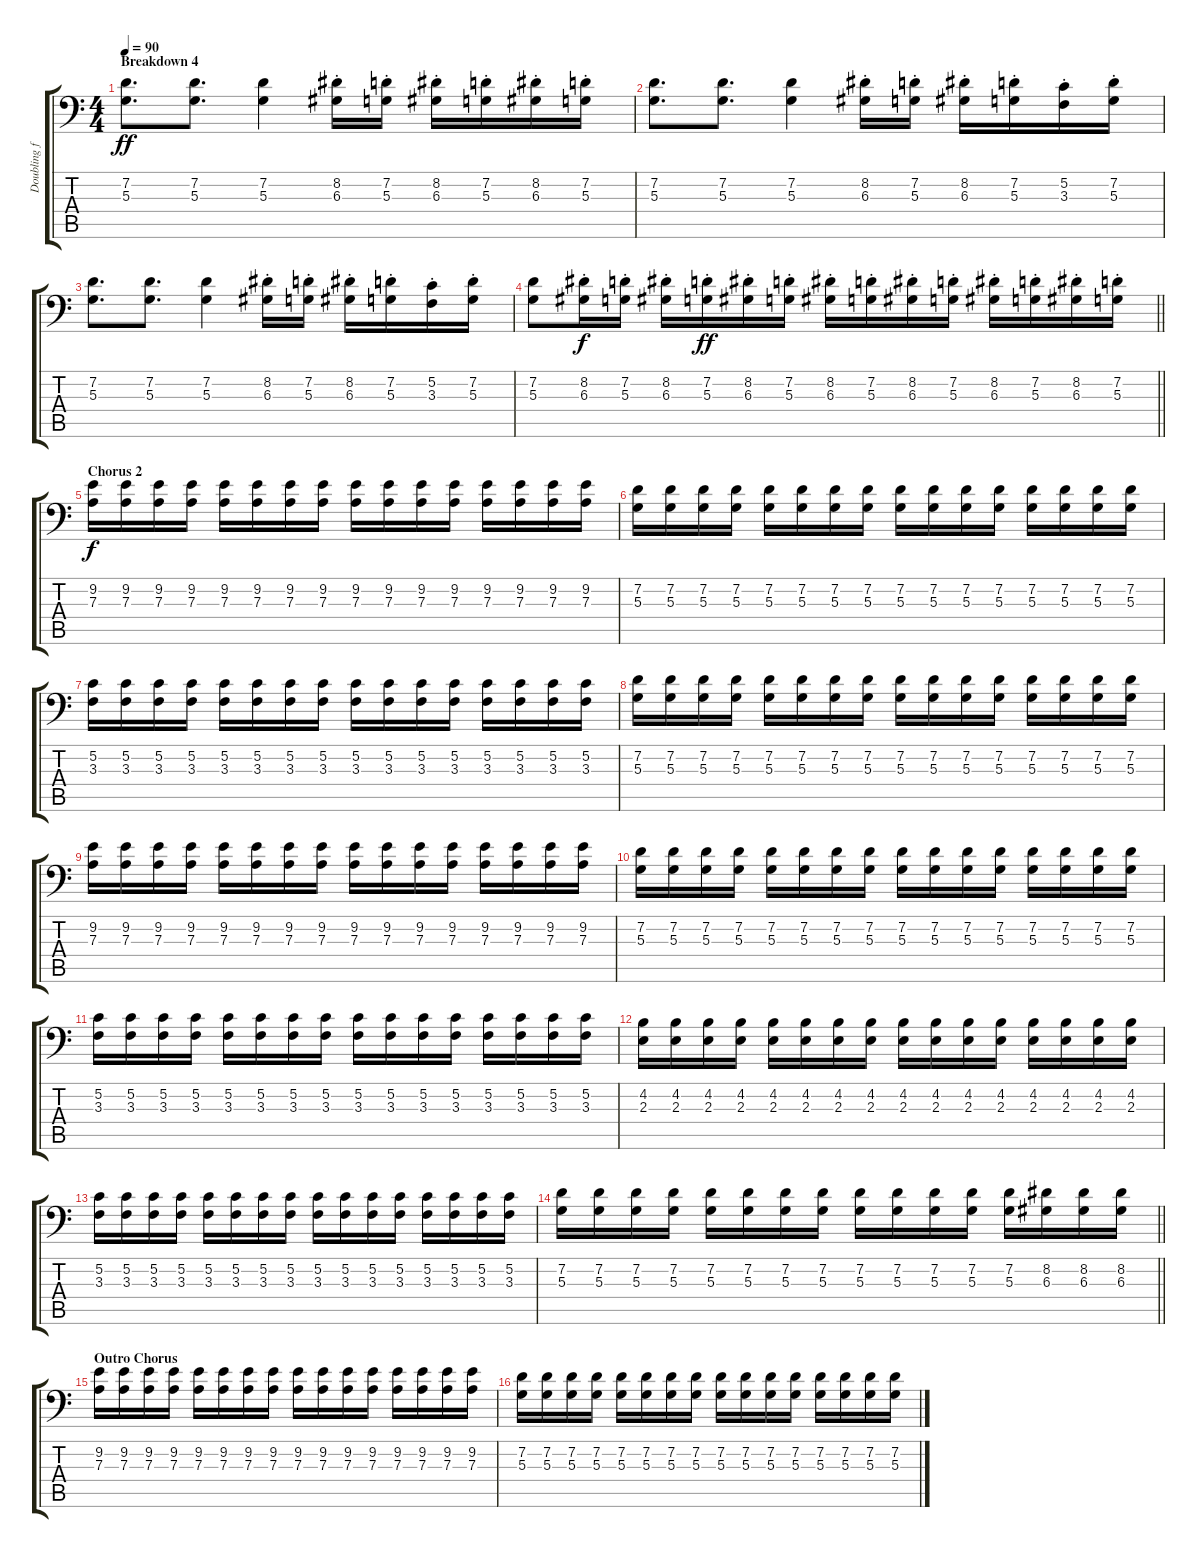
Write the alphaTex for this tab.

\track ("Doubling for Rhythm" "Doubling f") {instrument distortionguitar}
\staff {score tabs}
\tuning (C3 G2 D2 A1 E1 B0) {hide}
\ts (4 4)
\section ("" "Breakdown 4")
\tempo 90
\clef f4
\ks c
(7.2 5.3).8{d dy ff} (7.2 5.3).8{d} (7.2 5.3).4 (8.2{st} 6.3{st}).16 (7.2{st} 5.3{st}).16 (8.2{st} 6.3{st}).16 (7.2{st} 5.3{st}).16 (8.2{st} 6.3{st}).16 (7.2{st} 5.3{st}).16 |
(7.2 5.3).8{d} (7.2 5.3).8{d} (7.2 5.3).4 (8.2{st} 6.3{st}).16 (7.2{st} 5.3{st}).16 (8.2{st} 6.3{st}).16 (7.2{st} 5.3{st}).16 (5.2{st} 3.3{st}).16 (7.2{st} 5.3{st}).16 |
(7.2 5.3).8{d} (7.2 5.3).8{d} (7.2 5.3).4 (8.2{st} 6.3{st}).16 (7.2{st} 5.3{st}).16 (8.2{st} 6.3{st}).16 (7.2{st} 5.3{st}).16 (5.2{st} 3.3{st}).16 (7.2{st} 5.3{st}).16 |
\barLineRight lightlight
(7.2 5.3).8 (8.2{st} 6.3{st}).16{dy f} (7.2{st} 5.3{st}).16 (8.2{st} 6.3{st}).16 (7.2{st} 5.3{st}).16{dy ff} (8.2{st} 6.3{st}).16 (7.2{st} 5.3{st}).16 (8.2{st} 6.3{st}).16 (7.2{st} 5.3{st}).16 (8.2{st} 6.3{st}).16 (7.2{st} 5.3{st}).16 (8.2{st} 6.3{st}).16 (7.2{st} 5.3{st}).16 (8.2{st} 6.3{st}).16 (7.2{st} 5.3{st}).16 |
\section ("" "Chorus 2")
(9.2 7.3).16{dy f} (9.2 7.3).16 (9.2 7.3).16 (9.2 7.3).16 (9.2 7.3).16 (9.2 7.3).16 (9.2 7.3).16 (9.2 7.3).16 (9.2 7.3).16 (9.2 7.3).16 (9.2 7.3).16 (9.2 7.3).16 (9.2 7.3).16 (9.2 7.3).16 (9.2 7.3).16 (9.2 7.3).16 |
(7.2 5.3).16 (7.2 5.3).16 (7.2 5.3).16 (7.2 5.3).16 (7.2 5.3).16 (7.2 5.3).16 (7.2 5.3).16 (7.2 5.3).16 (7.2 5.3).16 (7.2 5.3).16 (7.2 5.3).16 (7.2 5.3).16 (7.2 5.3).16 (7.2 5.3).16 (7.2 5.3).16 (7.2 5.3).16 |
(5.2 3.3).16 (5.2 3.3).16 (5.2 3.3).16 (5.2 3.3).16 (5.2 3.3).16 (5.2 3.3).16 (5.2 3.3).16 (5.2 3.3).16 (5.2 3.3).16 (5.2 3.3).16 (5.2 3.3).16 (5.2 3.3).16 (5.2 3.3).16 (5.2 3.3).16 (5.2 3.3).16 (5.2 3.3).16 |
(7.2 5.3).16 (7.2 5.3).16 (7.2 5.3).16 (7.2 5.3).16 (7.2 5.3).16 (7.2 5.3).16 (7.2 5.3).16 (7.2 5.3).16 (7.2 5.3).16 (7.2 5.3).16 (7.2 5.3).16 (7.2 5.3).16 (7.2 5.3).16 (7.2 5.3).16 (7.2 5.3).16 (7.2 5.3).16 |
(9.2 7.3).16 (9.2 7.3).16 (9.2 7.3).16 (9.2 7.3).16 (9.2 7.3).16 (9.2 7.3).16 (9.2 7.3).16 (9.2 7.3).16 (9.2 7.3).16 (9.2 7.3).16 (9.2 7.3).16 (9.2 7.3).16 (9.2 7.3).16 (9.2 7.3).16 (9.2 7.3).16 (9.2 7.3).16 |
(7.2 5.3).16 (7.2 5.3).16 (7.2 5.3).16 (7.2 5.3).16 (7.2 5.3).16 (7.2 5.3).16 (7.2 5.3).16 (7.2 5.3).16 (7.2 5.3).16 (7.2 5.3).16 (7.2 5.3).16 (7.2 5.3).16 (7.2 5.3).16 (7.2 5.3).16 (7.2 5.3).16 (7.2 5.3).16 |
(5.2 3.3).16 (5.2 3.3).16 (5.2 3.3).16 (5.2 3.3).16 (5.2 3.3).16 (5.2 3.3).16 (5.2 3.3).16 (5.2 3.3).16 (5.2 3.3).16 (5.2 3.3).16 (5.2 3.3).16 (5.2 3.3).16 (5.2 3.3).16 (5.2 3.3).16 (5.2 3.3).16 (5.2 3.3).16 |
(4.2 2.3).16 (4.2 2.3).16 (4.2 2.3).16 (4.2 2.3).16 (4.2 2.3).16 (4.2 2.3).16 (4.2 2.3).16 (4.2 2.3).16 (4.2 2.3).16 (4.2 2.3).16 (4.2 2.3).16 (4.2 2.3).16 (4.2 2.3).16 (4.2 2.3).16 (4.2 2.3).16 (4.2 2.3).16 |
(5.2 3.3).16 (5.2 3.3).16 (5.2 3.3).16 (5.2 3.3).16 (5.2 3.3).16 (5.2 3.3).16 (5.2 3.3).16 (5.2 3.3).16 (5.2 3.3).16 (5.2 3.3).16 (5.2 3.3).16 (5.2 3.3).16 (5.2 3.3).16 (5.2 3.3).16 (5.2 3.3).16 (5.2 3.3).16 |
\barLineRight lightlight
(7.2 5.3).16 (7.2 5.3).16 (7.2 5.3).16 (7.2 5.3).16 (7.2 5.3).16 (7.2 5.3).16 (7.2 5.3).16 (7.2 5.3).16 (7.2 5.3).16 (7.2 5.3).16 (7.2 5.3).16 (7.2 5.3).16 (7.2 5.3).16 (8.2 6.3).16 (8.2 6.3).16 (8.2 6.3).16 |
\section ("" "Outro Chorus")
(9.2 7.3).16 (9.2 7.3).16 (9.2 7.3).16 (9.2 7.3).16 (9.2 7.3).16 (9.2 7.3).16 (9.2 7.3).16 (9.2 7.3).16 (9.2 7.3).16 (9.2 7.3).16 (9.2 7.3).16 (9.2 7.3).16 (9.2 7.3).16 (9.2 7.3).16 (9.2 7.3).16 (9.2 7.3).16 |
(7.2 5.3).16 (7.2 5.3).16 (7.2 5.3).16 (7.2 5.3).16 (7.2 5.3).16 (7.2 5.3).16 (7.2 5.3).16 (7.2 5.3).16 (7.2 5.3).16 (7.2 5.3).16 (7.2 5.3).16 (7.2 5.3).16 (7.2 5.3).16 (7.2 5.3).16 (7.2 5.3).16 (7.2 5.3).16
